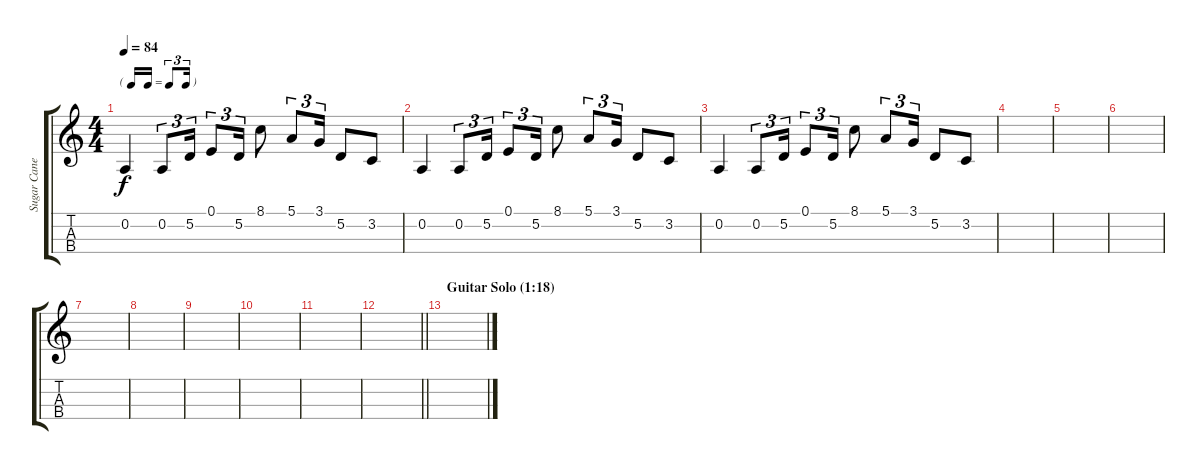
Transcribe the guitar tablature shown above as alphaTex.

\track ("Sugar Cane Harris - Violin" "Sugar Cane") {instrument violin}
\staff {score tabs}
\tuning (E4 A3 D3 G2) {hide}
\ts (4 4)
\tf triplet16th
\tempo 84
\clef g2
\ks c
0.2.4{dy f} 0.2.8{tu (3 2)} 5.2.16{tu (3 2)} 0.1.8{tu (3 2)} 5.2.16{tu (3 2)} 8.1.8 5.1.8{tu (3 2)} 3.1.16{tu (3 2)} 5.2.8 3.2.8 |
0.2.4 0.2.8{tu (3 2)} 5.2.16{tu (3 2)} 0.1.8{tu (3 2)} 5.2.16{tu (3 2)} 8.1.8 5.1.8{tu (3 2)} 3.1.16{tu (3 2)} 5.2.8 3.2.8 |
0.2.4 0.2.8{tu (3 2)} 5.2.16{tu (3 2)} 0.1.8{tu (3 2)} 5.2.16{tu (3 2)} 8.1.8 5.1.8{tu (3 2)} 3.1.16{tu (3 2)} 5.2.8 3.2.8 |
|
|
|
|
|
|
|
|
\barLineRight lightlight
|
\section ("" "Guitar Solo (1:18)")
